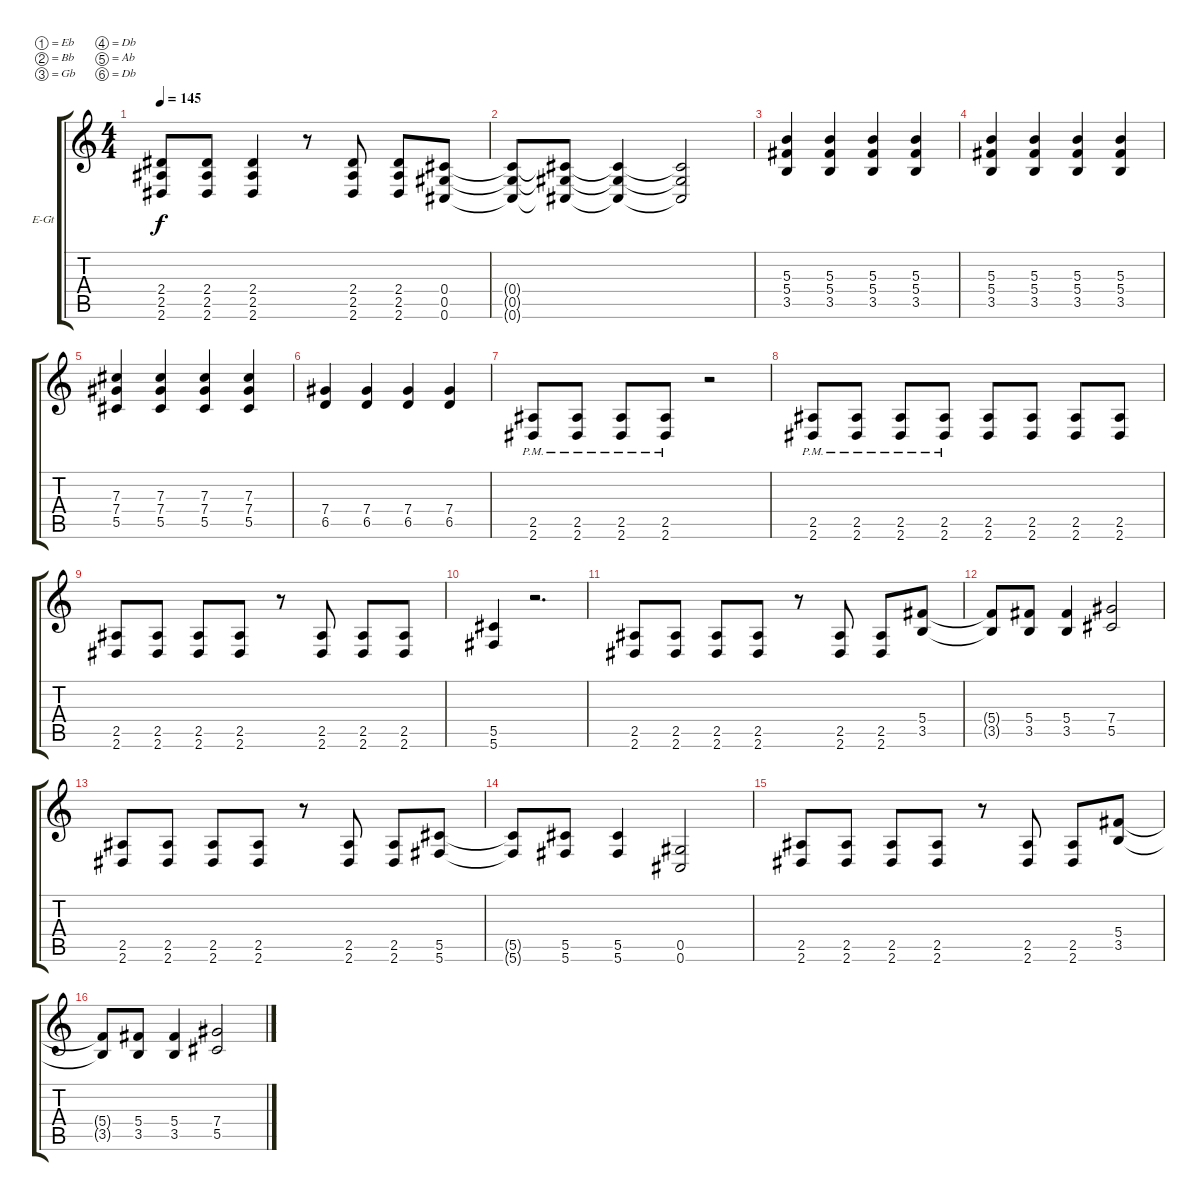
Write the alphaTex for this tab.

\bracketExtendMode groupsimilarinstruments
\firstSystemTrackNameOrientation horizontal
\otherSystemsTrackNameOrientation horizontal
\track ("Guitar 01" "E-Gt") {instrument distortionguitar}
\staff {score tabs}
\tuning (Eb4 Bb3 Gb3 Db3 Ab2 Db2)
\ts (4 4)
\tempo 145
\clef g2
\ks c
(2.4 2.5 2.6).8{dy f} (2.4 2.5 2.6).8 (2.4 2.5 2.6).4 r.8 (2.4 2.5 2.6).8 (2.4 2.5 2.6).8 (0.4 0.5 0.6).8 |
(0.4{t} 0.5{t} 0.6{t}).8 (0.4{t} 0.5{t} 0.6{t}).8 (0.4{t} 0.5{t} 0.6{t}).4 (0.4{t} 0.5{t} 0.6{t}).2 |
(5.3 5.4 3.5).4 (5.3 5.4 3.5).4 (5.3 5.4 3.5).4 (5.3 5.4 3.5).4 |
(5.3 5.4 3.5).4 (5.3 5.4 3.5).4 (5.3 5.4 3.5).4 (5.3 5.4 3.5).4 |
(7.3 7.4 5.5).4 (7.3 7.4 5.5).4 (7.3 7.4 5.5).4 (7.3 7.4 5.5).4 |
(7.4 6.5).4 (7.4 6.5).4 (7.4 6.5).4 (7.4 6.5).4 |
(2.5{pm} 2.6{pm}).8 (2.5{pm} 2.6{pm}).8 (2.5{pm} 2.6{pm}).8 (2.5{pm} 2.6{pm}).8 r.2 |
(2.5{pm} 2.6{pm}).8 (2.5{pm} 2.6{pm}).8 (2.5{pm} 2.6{pm}).8 (2.5{pm} 2.6{pm}).8 (2.5 2.6).8 (2.5 2.6).8 (2.5 2.6).8 (2.5 2.6).8 |
(2.5 2.6).8 (2.5 2.6).8 (2.5 2.6).8 (2.5 2.6).8 r.8 (2.5 2.6).8 (2.5 2.6).8 (2.5 2.6).8 |
(5.5 5.6).4 r.2{d} |
(2.5 2.6).8 (2.5 2.6).8 (2.5 2.6).8 (2.5 2.6).8 r.8 (2.5 2.6).8 (2.5 2.6).8 (5.4 3.5).8 |
(5.4{t} 3.5{t}).8 (5.4 3.5).8 (5.4 3.5).4 (7.4 5.5).2 |
(2.5 2.6).8 (2.5 2.6).8 (2.5 2.6).8 (2.5 2.6).8 r.8 (2.5 2.6).8 (2.5 2.6).8 (5.5 5.6).8 |
(5.5{t} 5.6{t}).8 (5.5 5.6).8 (5.5 5.6).4 (0.5 0.6).2 |
(2.5 2.6).8 (2.5 2.6).8 (2.5 2.6).8 (2.5 2.6).8 r.8 (2.5 2.6).8 (2.5 2.6).8 (5.4 3.5).8 |
(5.4{t} 3.5{t}).8 (5.4 3.5).8 (5.4 3.5).4 (7.4 5.5).2
